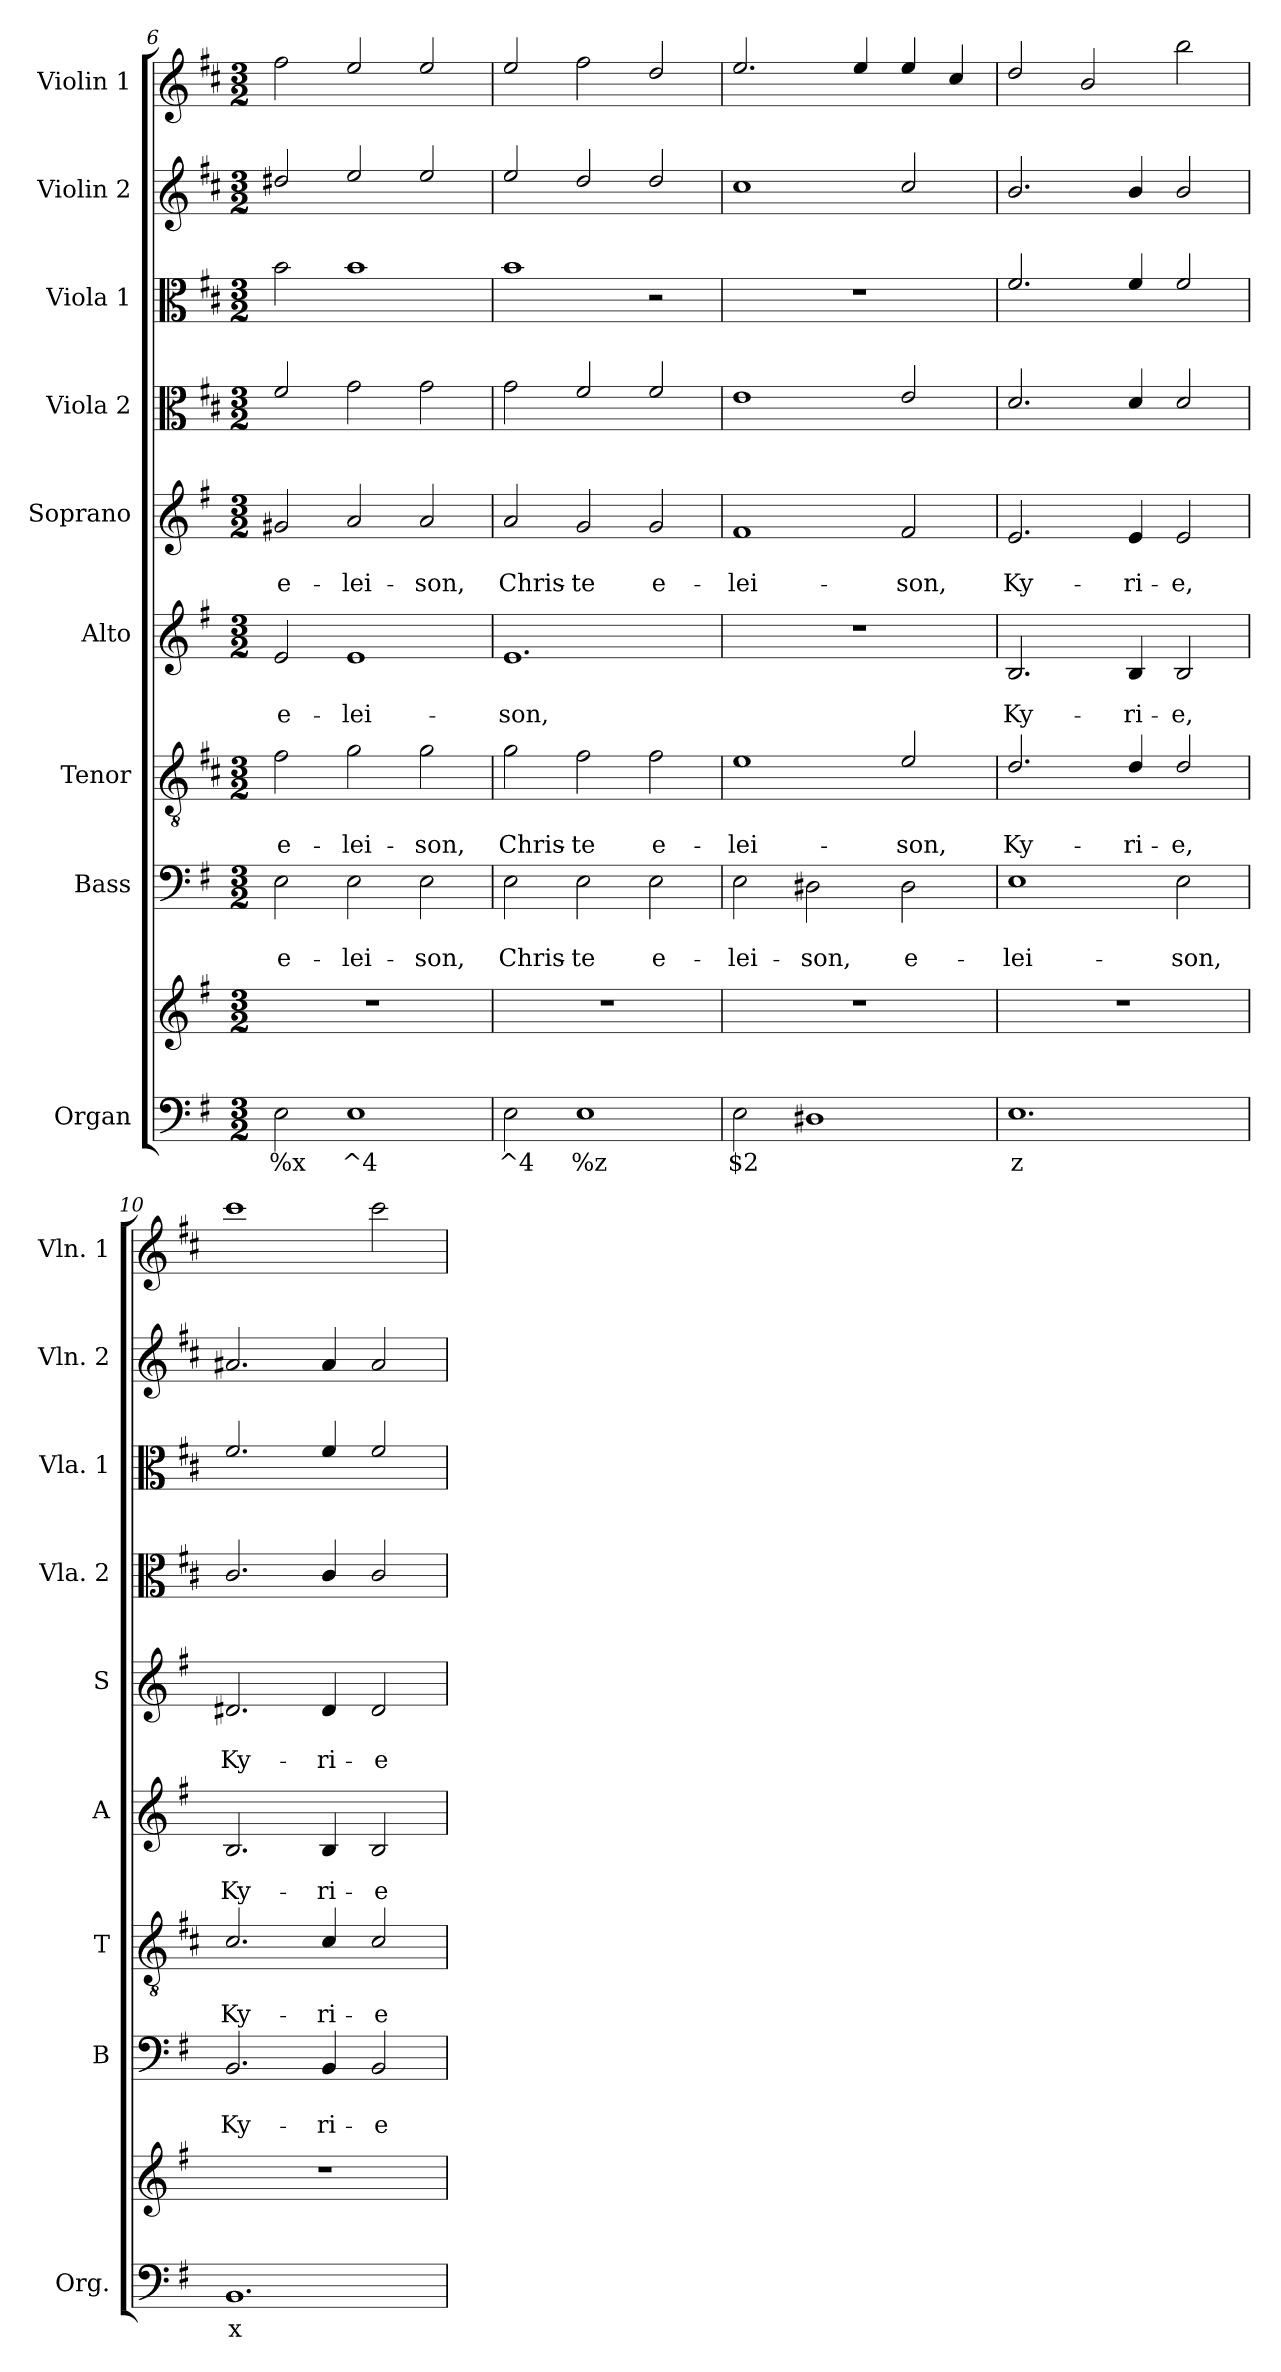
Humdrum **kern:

**kern	**text	**kern	**kern	**text	**text	**kern	**text	**text	**kern	**text	**text	**kern	**text	**text	**kern	**kern	**kern	**kern
*part9	*part9	*part9	*part8	*part8	*part8	*part7	*part7	*part7	*part6	*part6	*part6	*part5	*part5	*part5	*part4	*part3	*part2	*part1
*staff10	*staff10	*staff9	*staff8	*staff8	*staff8	*staff7	*staff7	*staff7	*staff6	*staff6	*staff6	*staff5	*staff5	*staff5	*staff4	*staff3	*staff2	*staff1
*I"Organ	*	*	*I"Bass	*	*	*I"Tenor	*	*	*I"Alto	*	*	*I"Soprano	*	*	*I"Viola 2	*I"Viola 1	*I"Violin 2	*I"Violin 1
*I'Org.	*	*	*I'B	*	*	*I'T	*	*	*I'A	*	*	*I'S	*	*	*I'Vla. 2	*I'Vla. 1	*I'Vln. 2	*I'Vln. 1
*clefF4	*	*clefG2	*clefF4	*	*	*clefGv2	*	*	*clefG2	*	*	*clefG2	*	*	*clefC3	*clefC3	*clefG2	*clefG2
*	*	*	*	*	*	*ITrd4c7	*	*	*	*	*	*	*	*	*ITrd4c7	*ITrd4c7	*ITrd4c7	*ITrd4c7
*k[f#]	*	*k[f#]	*k[f#]	*	*	*k[f#]	*	*	*k[f#]	*	*	*k[f#]	*	*	*k[f#]	*k[f#]	*k[f#]	*k[f#]
*G:	*	*G:	*G:	*	*	*G:	*	*	*G:	*	*	*G:	*	*	*G:	*G:	*G:	*G:
*M3/2	*	*M3/2	*M3/2	*	*	*M3/2	*	*	*M3/2	*	*	*M3/2	*	*	*M3/2	*M3/2	*M3/2	*M3/2
=6	=6	=6	=6	=6	=6	=6	=6	=6	=6	=6	=6	=6	=6	=6	=6	=6	=6	=6
!	!LO:LY:b	!	!	!	!LO:LY:b	!	!	!LO:LY:b	!	!	!LO:LY:b	!	!	!LO:LY:b	!	!	!	!
2E\	%x	1.r	2E\	.	e-	2B\	.	e-	2e/	.	e-	2g#X/	.	e-	2B/	2e\	2g#X/	2b\
!	!LO:LY:b	!	!	!	!LO:LY:b	!	!	!LO:LY:b	!	!	!LO:LY:b	!	!	!LO:LY:b	!	!	!	!
1E	^4	.	2E\	.	-lei-	2c\	.	-lei-	1e	.	-lei-	2a/	.	-lei-	2c\	1e	2a/	2a/
!	!	!	!	!	!LO:LY:b	!	!	!LO:LY:b	!	!	!	!	!	!LO:LY:b	!	!	!	!
.	.	.	2E\	.	-son,	2c\	.	-son,	.	.	.	2a/	.	-son,	2c\	.	2a/	2a/
=7	=7	=7	=7	=7	=7	=7	=7	=7	=7	=7	=7	=7	=7	=7	=7	=7	=7	=7
!	!LO:LY:b	!	!	!	!LO:LY:b	!	!	!LO:LY:b	!	!	!LO:LY:b	!	!	!LO:LY:b	!	!	!	!
2E\	^4	1.r	2E\	.	Chris-	2c\	.	Chris-	1.e	.	-son,	2a/	.	Chris-	2c\	1e	2a/	2a/
!	!LO:LY:b	!	!	!	!LO:LY:b	!	!	!LO:LY:b	!	!	!	!	!	!LO:LY:b	!	!	!	!
1E	%z	.	2E\	.	-te	2B\	.	-te	.	.	.	2g/	.	-te	2B/	.	2g/	2b\
!	!	!	!	!	!LO:LY:b	!	!	!LO:LY:b	!	!	!	!	!	!LO:LY:b	!	!	!	!
.	.	.	2E\	.	e-	2B\	.	e-	.	.	.	2g/	.	e-	2B/	2r	2g/	2g/
!!LO:PB:g=z
=8	=8	=8	=8	=8	=8	=8	=8	=8	=8	=8	=8	=8	=8	=8	=8	=8	=8	=8
!	!LO:LY:b	!	!	!	!LO:LY:b	!	!	!LO:LY:b	!	!	!	!	!	!LO:LY:b	!	!	!	!
2E\	$2	1.r	2E\	.	-lei-	1A	.	-lei-	1.r	.	.	1f#	.	-lei-	1A	1.r	1f#	2.a/
!	!	!	!	!	!LO:LY:b	!	!	!	!	!	!	!	!	!	!	!	!	!
1D#X	.	.	2D#X\	.	-son,	.	.	.	.	.	.	.	.	.	.	.	.	.
.	.	.	.	.	.	.	.	.	.	.	.	.	.	.	.	.	.	4a/
!	!	!	!	!	!LO:LY:b	!	!	!LO:LY:b	!	!	!	!	!	!LO:LY:b	!	!	!	!
.	.	.	2D#\	.	e-	2A/	.	-son,	.	.	.	2f#/	.	-son,	2A/	.	2f#/	4a/
.	.	.	.	.	.	.	.	.	.	.	.	.	.	.	.	.	.	4f#/
=9	=9	=9	=9	=9	=9	=9	=9	=9	=9	=9	=9	=9	=9	=9	=9	=9	=9	=9
!	!LO:LY:b	!	!	!	!LO:LY:b	!	!	!LO:LY:b	!	!	!LO:LY:b	!	!	!LO:LY:b	!	!	!	!
1.E	z	1.r	1E	.	-lei-	2.G/	.	Ky-	2.B/	.	Ky-	2.e/	.	Ky-	2.G/	2.B/	2.e/	2g/
.	.	.	.	.	.	.	.	.	.	.	.	.	.	.	.	.	.	2e/
!	!	!	!	!	!	!	!	!LO:LY:b	!	!	!LO:LY:b	!	!	!LO:LY:b	!	!	!	!
.	.	.	.	.	.	4G/	.	-ri-	4B/	.	-ri-	4e/	.	-ri-	4G/	4B/	4e/	.
!	!	!	!	!	!LO:LY:b	!	!	!LO:LY:b	!	!	!LO:LY:b	!	!	!LO:LY:b	!	!	!	!
.	.	.	2E\	.	-son,	2G/	.	-e,	2B/	.	-e,	2e/	.	-e,	2G/	2B/	2e/	2ee\
=10	=10	=10	=10	=10	=10	=10	=10	=10	=10	=10	=10	=10	=10	=10	=10	=10	=10	=10
!	!LO:LY:b	!	!	!	!LO:LY:b	!	!	!LO:LY:b	!	!	!LO:LY:b	!	!	!LO:LY:b	!	!	!	!
1.BB	x	1.r	2.BB/	.	Ky-	2.F#/	.	Ky-	2.B/	.	Ky-	2.d#X/	.	Ky-	2.F#/	2.B/	2.d#X/	1ff#
!	!	!	!	!	!LO:LY:b	!	!	!LO:LY:b	!	!	!LO:LY:b	!	!	!LO:LY:b	!	!	!	!
.	.	.	4BB/	.	-ri-	4F#/	.	-ri-	4B/	.	-ri-	4d#/	.	-ri-	4F#/	4B/	4d#/	.
!	!	!	!	!	!LO:LY:b	!	!	!LO:LY:b	!	!	!LO:LY:b	!	!	!LO:LY:b	!	!	!	!
.	.	.	2BB/	.	-e	2F#/	.	-e	2B/	.	-e	2d#/	.	-e	2F#/	2B/	2d#/	2ff#\
=	=	=	=	=	=	=	=	=	=	=	=	=	=	=	=	=	=	=
*-	*-	*-	*-	*-	*-	*-	*-	*-	*-	*-	*-	*-	*-	*-	*-	*-	*-	*-
